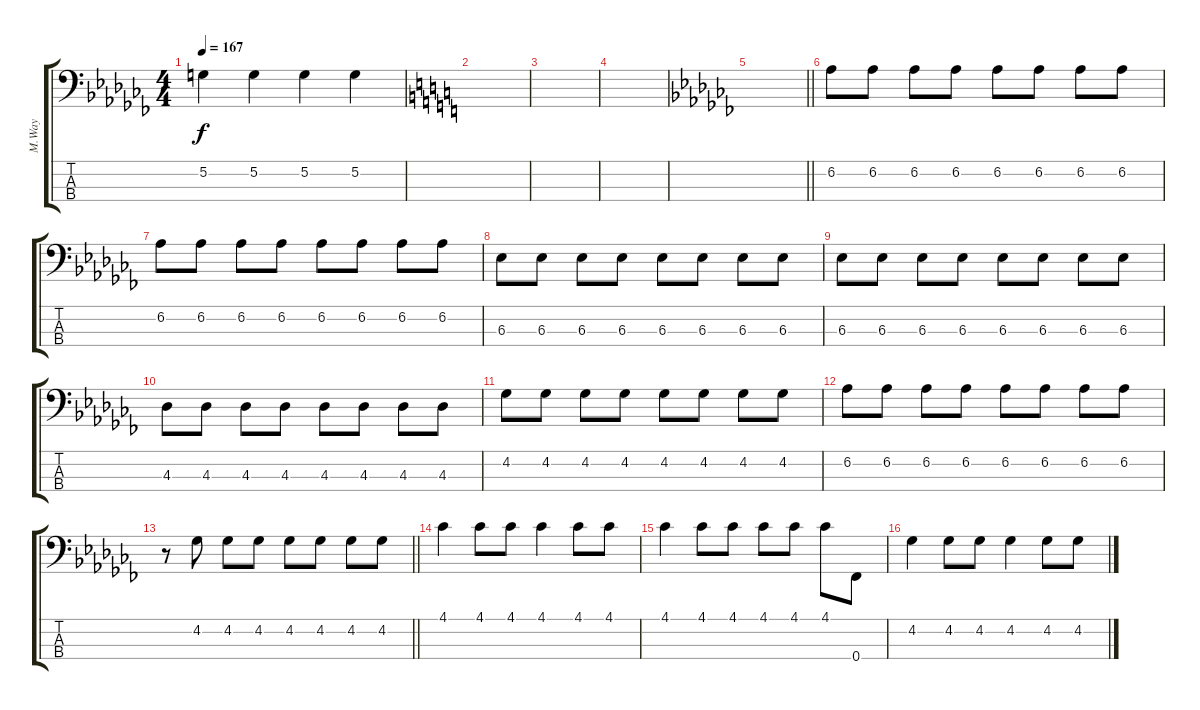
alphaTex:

\track ("M.Way" "M.Way") {instrument electricbassfinger}
\staff {score tabs}
\tuning (G2 D2 A1 E1) {hide}
\ts (4 4)
\tempo 167
\clef f4
\ks abminor
5.2.4{dy f} 5.2.4 5.2.4 5.2.4 |
\ks c
|
|
|
\barLineRight lightlight
\ks abminor
|
6.2.8 6.2.8 6.2.8 6.2.8 6.2.8 6.2.8 6.2.8 6.2.8 |
6.2.8 6.2.8 6.2.8 6.2.8 6.2.8 6.2.8 6.2.8 6.2.8 |
6.3.8 6.3.8 6.3.8 6.3.8 6.3.8 6.3.8 6.3.8 6.3.8 |
6.3.8 6.3.8 6.3.8 6.3.8 6.3.8 6.3.8 6.3.8 6.3.8 |
4.3.8 4.3.8 4.3.8 4.3.8 4.3.8 4.3.8 4.3.8 4.3.8 |
4.2.8 4.2.8 4.2.8 4.2.8 4.2.8 4.2.8 4.2.8 4.2.8 |
6.2.8 6.2.8 6.2.8 6.2.8 6.2.8 6.2.8 6.2.8 6.2.8 |
\barLineRight lightlight
r.8 4.2.8 4.2.8 4.2.8 4.2.8 4.2.8 4.2.8 4.2.8 |
4.1.4 4.1.8 4.1.8 4.1.4 4.1.8 4.1.8 |
4.1.4 4.1.8 4.1.8 4.1.8 4.1.8 4.1.8 0.4.8 |
4.2.4 4.2.8 4.2.8 4.2.4 4.2.8 4.2.8
